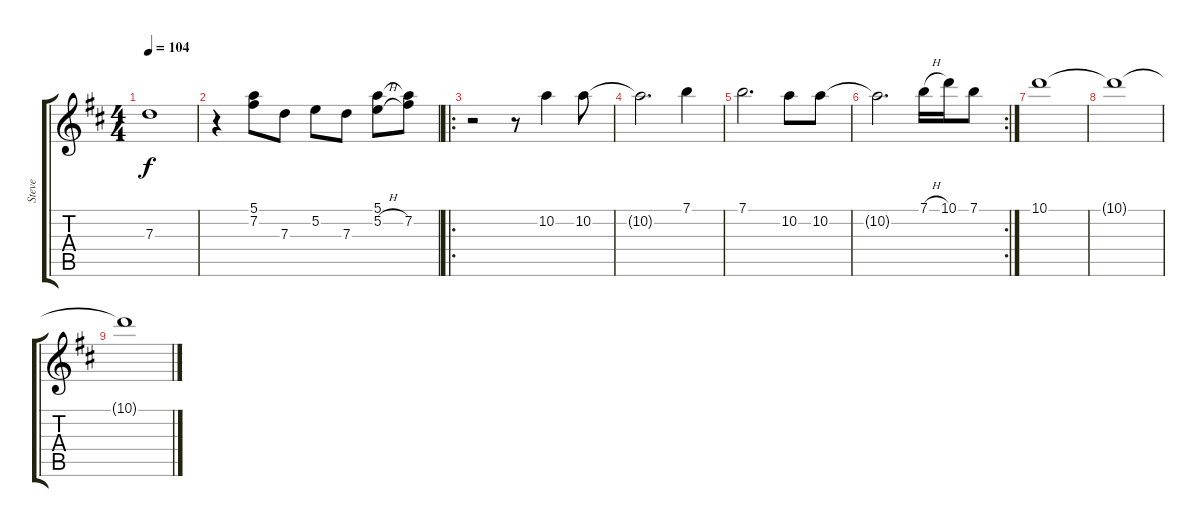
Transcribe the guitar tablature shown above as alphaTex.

\track ("Steve" "Steve") {instrument distortionguitar}
\staff {score tabs}
\tuning (E4 B3 G3 D3 A2 E2) {hide}
\ts (4 4)
\tempo 104
\clef g2
\ks d
7.3.1{dy f} |
r.4 (5.1 7.2).8 7.3.8 5.2.8 7.3.8 (5.1 5.2{h}).8 (5.1{t} 7.2).8 |
\ro
r.2 r.8 10.2.4 10.2.8 |
10.2{t}.2{d} 7.1.4 |
7.1.2{d} 10.2.8 10.2.8 |
\rc 2
10.2{t}.2{d} 7.1{h}.16 10.1.16 7.1.8 |
10.1.1 |
10.1{t}.1 |
10.1{t}.1
